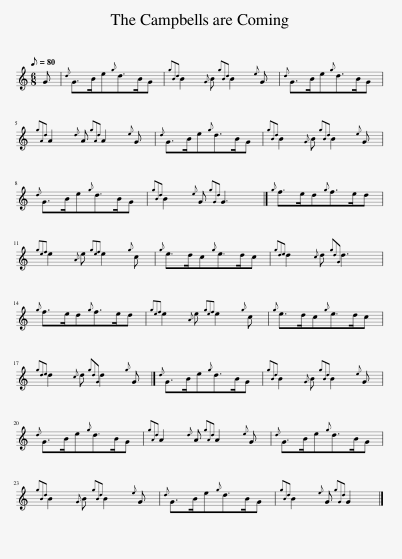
X:1
L:1/8
Q:1/8=80
M:6/8
I:linebreak $
K:C
V:1 treble
V:1
 G |{d} G>Be{g}d>BG |{gBd} B2{G} B{gBd} B2{e} G |{d} G>Be{g}d>BG |${gAd} A2{d} A{gAd} A2{e} G | %5
{d} G>Be{g}d>BG |{gBd} B2{G} B{gBd} B2{e} G |${d} G>Be{g}d>BG |{gBd} B2{e} G{gGd} G3 |]{g} f>ed{g}f>ed |$ %10
{gef} e2{A} e{gef} e2{g} c |{g} e>dc{g}e>dc |{gde} d2{c} d{gdG} d3 |${g} f>ed{g}f>ed |{gef} e2{A} e{gef} e2{g} c | %15
{g} e>dc{g}e>dc |${gde} d2{c} d{gdG} d2{g} G |]{d} G>Be{g}d>BG |{gBd} B2{G} B{gBd} B2{e} G |${d} G>Be{g}d>BG | %20
{gAd} A2{d} A{gAd} A2{e} G |{d} G>Be{g}d>BG |${gBd} B2{G} B{gBd} B2{e} G |{d} G>Be{g}d>BG |{gBd} B2{e} G{gGd} G2 |] %25
